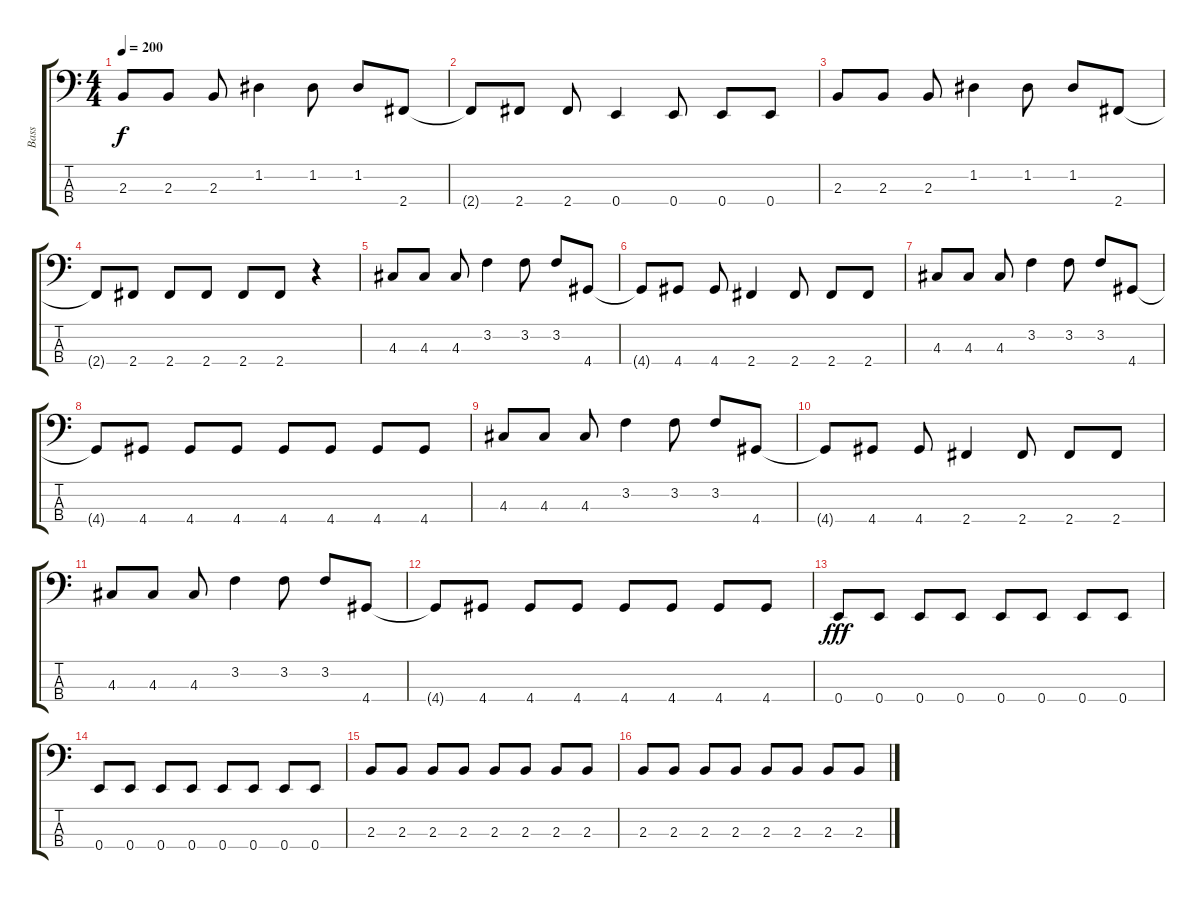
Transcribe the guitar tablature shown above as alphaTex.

\track ("Bass" "Bass") {instrument electricbassfinger}
\staff {score tabs}
\tuning (G2 D2 A1 E1) {hide}
\ts (4 4)
\tempo 200
\clef f4
\ks c
2.3.8{dy f} 2.3.8 2.3.8 1.2.4 1.2.8 1.2.8 2.4.8 |
2.4{t}.8 2.4.8 2.4.8 0.4.4 0.4.8 0.4.8 0.4.8 |
2.3.8 2.3.8 2.3.8 1.2.4 1.2.8 1.2.8 2.4.8 |
2.4{t}.8 2.4.8 2.4.8 2.4.8 2.4.8 2.4.8 r.4 |
4.3.8 4.3.8 4.3.8 3.2.4 3.2.8 3.2.8 4.4.8 |
4.4{t}.8 4.4.8 4.4.8 2.4.4 2.4.8 2.4.8 2.4.8 |
4.3.8 4.3.8 4.3.8 3.2.4 3.2.8 3.2.8 4.4.8 |
4.4{t}.8 4.4.8 4.4.8 4.4.8 4.4.8 4.4.8 4.4.8 4.4.8 |
4.3.8 4.3.8 4.3.8 3.2.4 3.2.8 3.2.8 4.4.8 |
4.4{t}.8 4.4.8 4.4.8 2.4.4 2.4.8 2.4.8 2.4.8 |
4.3.8 4.3.8 4.3.8 3.2.4 3.2.8 3.2.8 4.4.8 |
4.4{t}.8 4.4.8 4.4.8 4.4.8 4.4.8 4.4.8 4.4.8 4.4.8 |
0.4.8{dy fff} 0.4.8 0.4.8 0.4.8 0.4.8 0.4.8 0.4.8 0.4.8 |
0.4.8 0.4.8 0.4.8 0.4.8 0.4.8 0.4.8 0.4.8 0.4.8 |
2.3.8 2.3.8 2.3.8 2.3.8 2.3.8 2.3.8 2.3.8 2.3.8 |
2.3.8 2.3.8 2.3.8 2.3.8 2.3.8 2.3.8 2.3.8 2.3.8
